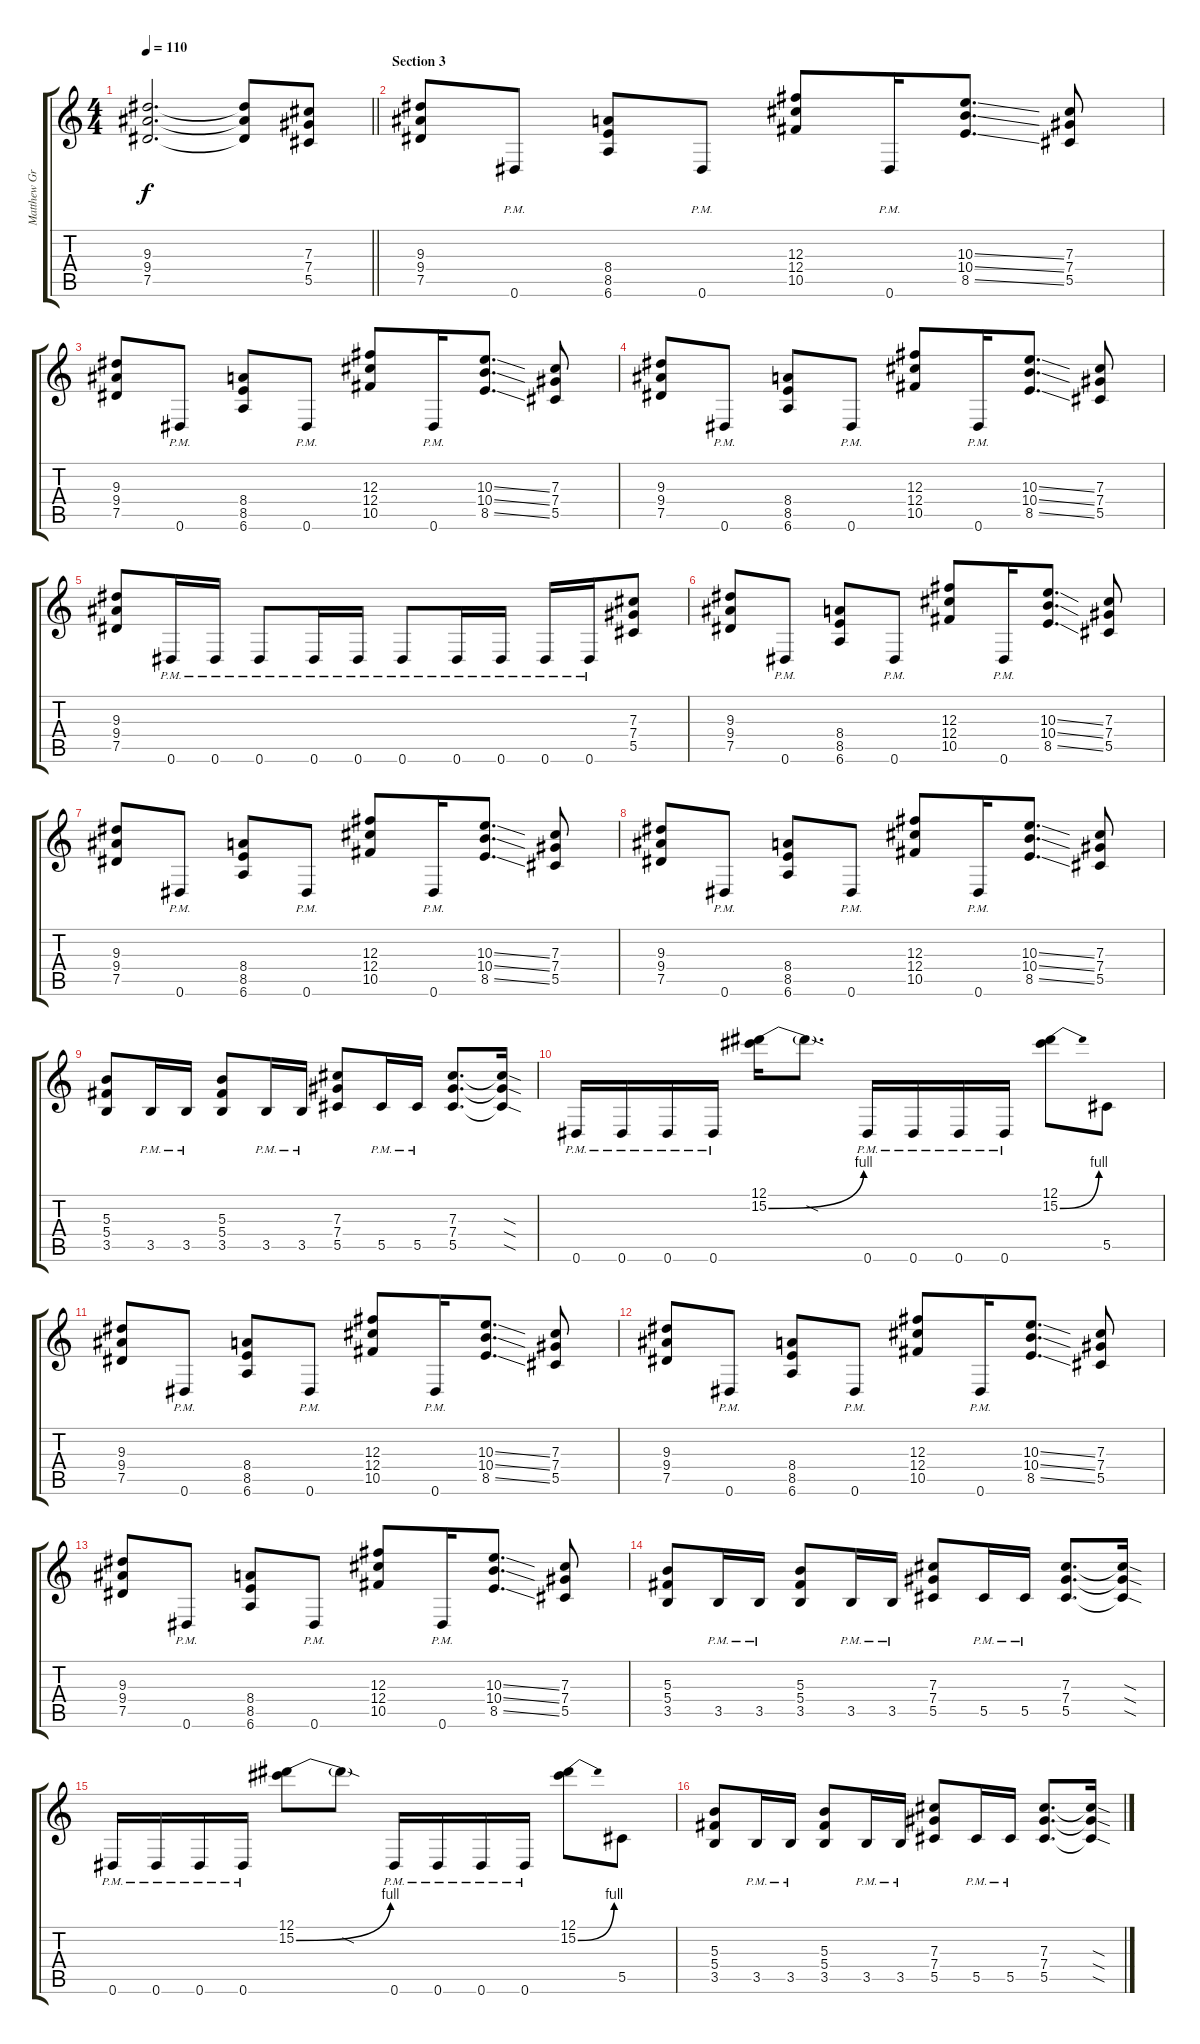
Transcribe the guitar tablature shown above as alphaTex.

\track ("Matthew Greywolf - Guitar 1" "Matthew Gr") {instrument distortionguitar}
\staff {score tabs}
\tuning (Eb4 Bb3 Gb3 Db3 Ab2 Eb2) {hide}
\ts (4 4)
\tempo 110
\clef g2
\barLineRight lightlight
\ks c
(9.3 9.4 7.5).2{d dy f} (9.3{t} 9.4{t} 7.5{t}).8 (7.3 7.4 5.5).8 |
\section ("" "Section 3")
(9.3 9.4 7.5).8 0.6{pm}.8 (8.4 8.5 6.6).8 0.6{pm}.8 (12.3 12.4 10.5).8 0.6{pm}.16 (10.3{ss} 10.4{ss} 8.5{ss}).8{d} (7.3 7.4 5.5).8 |
(9.3 9.4 7.5).8 0.6{pm}.8 (8.4 8.5 6.6).8 0.6{pm}.8 (12.3 12.4 10.5).8 0.6{pm}.16 (10.3{ss} 10.4{ss} 8.5{ss}).8{d} (7.3 7.4 5.5).8 |
(9.3 9.4 7.5).8 0.6{pm}.8 (8.4 8.5 6.6).8 0.6{pm}.8 (12.3 12.4 10.5).8 0.6{pm}.16 (10.3{ss} 10.4{ss} 8.5{ss}).8{d} (7.3 7.4 5.5).8 |
(9.3 9.4 7.5).8 0.6{pm}.16 0.6{pm}.16 0.6{pm}.8 0.6{pm}.16 0.6{pm}.16 0.6{pm}.8 0.6{pm}.16 0.6{pm}.16 0.6{pm}.16 0.6{pm}.16 (7.3 7.4 5.5).8 |
(9.3 9.4 7.5).8 0.6{pm}.8 (8.4 8.5 6.6).8 0.6{pm}.8 (12.3 12.4 10.5).8 0.6{pm}.16 (10.3{ss} 10.4{ss} 8.5{ss}).8{d} (7.3 7.4 5.5).8 |
(9.3 9.4 7.5).8 0.6{pm}.8 (8.4 8.5 6.6).8 0.6{pm}.8 (12.3 12.4 10.5).8 0.6{pm}.16 (10.3{ss} 10.4{ss} 8.5{ss}).8{d} (7.3 7.4 5.5).8 |
(9.3 9.4 7.5).8 0.6{pm}.8 (8.4 8.5 6.6).8 0.6{pm}.8 (12.3 12.4 10.5).8 0.6{pm}.16 (10.3{ss} 10.4{ss} 8.5{ss}).8{d} (7.3 7.4 5.5).8 |
(5.3 5.4 3.5).8 3.5{pm}.16 3.5{pm}.16 (5.3 5.4 3.5).8 3.5{pm}.16 3.5{pm}.16 (7.3 7.4 5.5).8 5.5{pm}.16 5.5{pm}.16 (7.3 7.4 5.5).8{d} (7.3{sod t} 7.4{sod t} 5.5{sod t}).16 |
0.6{pm}.16 0.6{pm}.16 0.6{pm}.16 0.6{pm}.16 (12.1 15.2{be (bend 0 0 60 4)}).16 15.2{sod t}.8{d} 0.6{pm}.16 0.6{pm}.16 0.6{pm}.16 0.6{pm}.16 (12.1 15.2{be (bend 0 0 60 4)}).8 5.5.8 |
(9.3 9.4 7.5).8 0.6{pm}.8 (8.4 8.5 6.6).8 0.6{pm}.8 (12.3 12.4 10.5).8 0.6{pm}.16 (10.3{ss} 10.4{ss} 8.5{ss}).8{d} (7.3 7.4 5.5).8 |
(9.3 9.4 7.5).8 0.6{pm}.8 (8.4 8.5 6.6).8 0.6{pm}.8 (12.3 12.4 10.5).8 0.6{pm}.16 (10.3{ss} 10.4{ss} 8.5{ss}).8{d} (7.3 7.4 5.5).8 |
(9.3 9.4 7.5).8 0.6{pm}.8 (8.4 8.5 6.6).8 0.6{pm}.8 (12.3 12.4 10.5).8 0.6{pm}.16 (10.3{ss} 10.4{ss} 8.5{ss}).8{d} (7.3 7.4 5.5).8 |
(5.3 5.4 3.5).8 3.5{pm}.16 3.5{pm}.16 (5.3 5.4 3.5).8 3.5{pm}.16 3.5{pm}.16 (7.3 7.4 5.5).8 5.5{pm}.16 5.5{pm}.16 (7.3 7.4 5.5).8{d} (7.3{sod t} 7.4{sod t} 5.5{sod t}).16 |
0.6{pm}.16 0.6{pm}.16 0.6{pm}.16 0.6{pm}.16 (12.1 15.2{be (bend 0 0 60 4)}).8 15.2{sod t}.8 0.6{pm}.16 0.6{pm}.16 0.6{pm}.16 0.6{pm}.16 (12.1 15.2{be (bend 0 0 60 4)}).8 5.5.8 |
(5.3 5.4 3.5).8 3.5{pm}.16 3.5{pm}.16 (5.3 5.4 3.5).8 3.5{pm}.16 3.5{pm}.16 (7.3 7.4 5.5).8 5.5{pm}.16 5.5{pm}.16 (7.3 7.4 5.5).8{d} (7.3{sod t} 7.4{sod t} 5.5{sod t}).16
